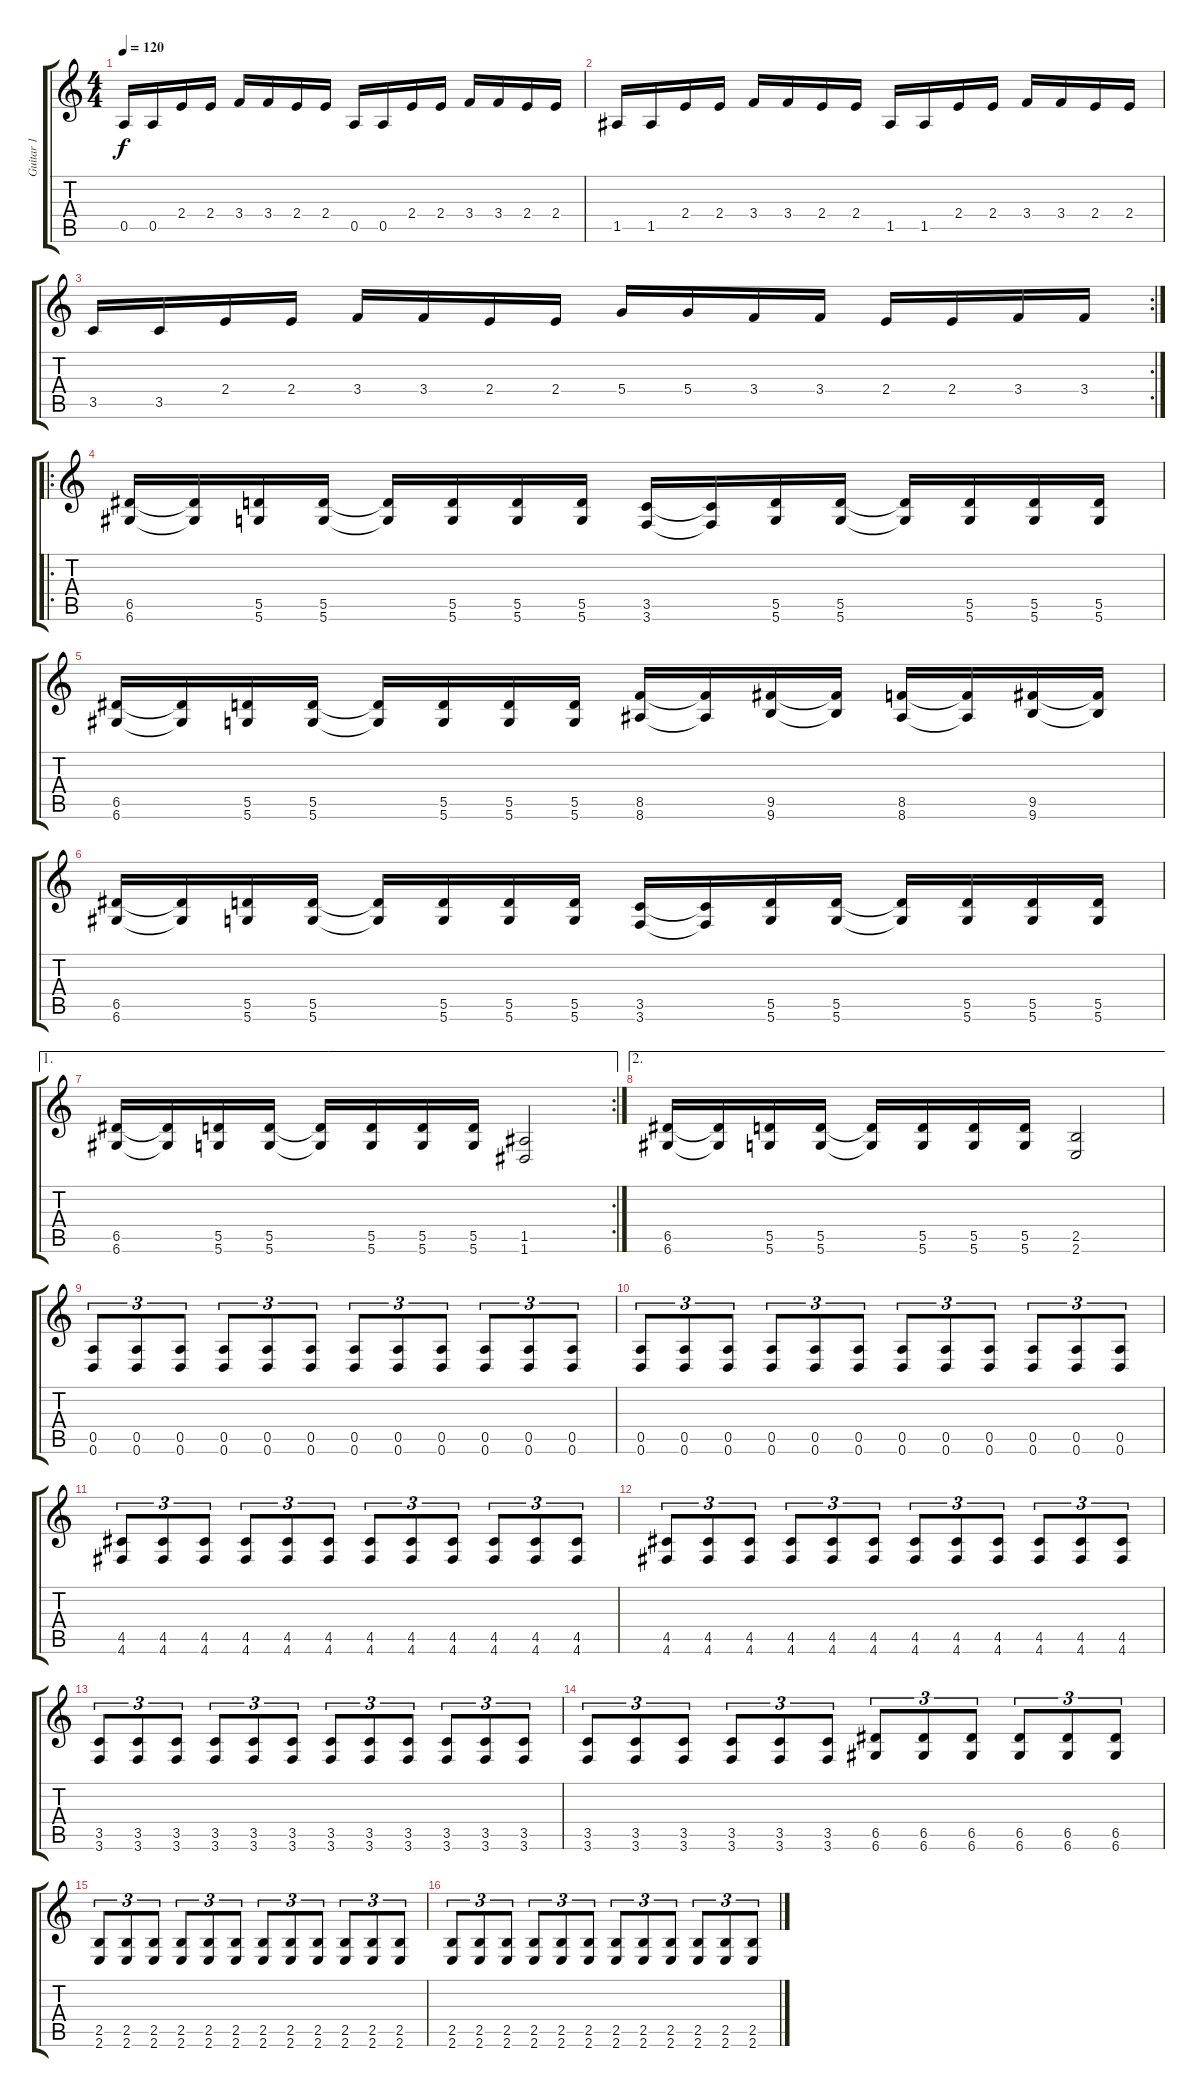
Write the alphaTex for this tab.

\track ("Guitar 1" "Guitar 1") {instrument distortionguitar}
\staff {score tabs}
\tuning (E4 B3 G3 D3 A2 D2) {hide}
\ts (4 4)
\tempo 120
\clef g2
\ks c
0.5.16{dy f} 0.5.16 2.4.16 2.4.16 3.4.16 3.4.16 2.4.16 2.4.16 0.5.16 0.5.16 2.4.16 2.4.16 3.4.16 3.4.16 2.4.16 2.4.16 |
1.5.16 1.5.16 2.4.16 2.4.16 3.4.16 3.4.16 2.4.16 2.4.16 1.5.16 1.5.16 2.4.16 2.4.16 3.4.16 3.4.16 2.4.16 2.4.16 |
\rc 2
3.5.16 3.5.16 2.4.16 2.4.16 3.4.16 3.4.16 2.4.16 2.4.16 5.4.16 5.4.16 3.4.16 3.4.16 2.4.16 2.4.16 3.4.16 3.4.16 |
\ro
(6.5 6.6).16 (6.5{t} 6.6{t}).16 (5.5 5.6).16 (5.5 5.6).16 (5.5{t} 5.6{t}).16 (5.5 5.6).16 (5.5 5.6).16 (5.5 5.6).16 (3.5 3.6).16 (3.5{t} 3.6{t}).16 (5.5 5.6).16 (5.5 5.6).16 (5.5{t} 5.6{t}).16 (5.5 5.6).16 (5.5 5.6).16 (5.5 5.6).16 |
(6.5 6.6).16 (6.5{t} 6.6{t}).16 (5.5 5.6).16 (5.5 5.6).16 (5.5{t} 5.6{t}).16 (5.5 5.6).16 (5.5 5.6).16 (5.5 5.6).16 (8.5 8.6).16 (8.5{t} 8.6{t}).16 (9.5 9.6).16 (9.5{t} 9.6{t}).16 (8.5 8.6).16 (8.5{t} 8.6{t}).16 (9.5 9.6).16 (9.5{t} 9.6{t}).16 |
(6.5 6.6).16 (6.5{t} 6.6{t}).16 (5.5 5.6).16 (5.5 5.6).16 (5.5{t} 5.6{t}).16 (5.5 5.6).16 (5.5 5.6).16 (5.5 5.6).16 (3.5 3.6).16 (3.5{t} 3.6{t}).16 (5.5 5.6).16 (5.5 5.6).16 (5.5{t} 5.6{t}).16 (5.5 5.6).16 (5.5 5.6).16 (5.5 5.6).16 |
\ae 1
\rc 2
(6.5 6.6).16 (6.5{t} 6.6{t}).16 (5.5 5.6).16 (5.5 5.6).16 (5.5{t} 5.6{t}).16 (5.5 5.6).16 (5.5 5.6).16 (5.5 5.6).16 (1.5 1.6).2 |
\ae 2
(6.5 6.6).16 (6.5{t} 6.6{t}).16 (5.5 5.6).16 (5.5 5.6).16 (5.5{t} 5.6{t}).16 (5.5 5.6).16 (5.5 5.6).16 (5.5 5.6).16 (2.5 2.6).2 |
(0.5 0.6).8{tu (3 2)} (0.5 0.6).8{tu (3 2)} (0.5 0.6).8{tu (3 2)} (0.5 0.6).8{tu (3 2)} (0.5 0.6).8{tu (3 2)} (0.5 0.6).8{tu (3 2)} (0.5 0.6).8{tu (3 2)} (0.5 0.6).8{tu (3 2)} (0.5 0.6).8{tu (3 2)} (0.5 0.6).8{tu (3 2)} (0.5 0.6).8{tu (3 2)} (0.5 0.6).8{tu (3 2)} |
(0.5 0.6).8{tu (3 2)} (0.5 0.6).8{tu (3 2)} (0.5 0.6).8{tu (3 2)} (0.5 0.6).8{tu (3 2)} (0.5 0.6).8{tu (3 2)} (0.5 0.6).8{tu (3 2)} (0.5 0.6).8{tu (3 2)} (0.5 0.6).8{tu (3 2)} (0.5 0.6).8{tu (3 2)} (0.5 0.6).8{tu (3 2)} (0.5 0.6).8{tu (3 2)} (0.5 0.6).8{tu (3 2)} |
(4.5 4.6).8{tu (3 2)} (4.5 4.6).8{tu (3 2)} (4.5 4.6).8{tu (3 2)} (4.5 4.6).8{tu (3 2)} (4.5 4.6).8{tu (3 2)} (4.5 4.6).8{tu (3 2)} (4.5 4.6).8{tu (3 2)} (4.5 4.6).8{tu (3 2)} (4.5 4.6).8{tu (3 2)} (4.5 4.6).8{tu (3 2)} (4.5 4.6).8{tu (3 2)} (4.5 4.6).8{tu (3 2)} |
(4.5 4.6).8{tu (3 2)} (4.5 4.6).8{tu (3 2)} (4.5 4.6).8{tu (3 2)} (4.5 4.6).8{tu (3 2)} (4.5 4.6).8{tu (3 2)} (4.5 4.6).8{tu (3 2)} (4.5 4.6).8{tu (3 2)} (4.5 4.6).8{tu (3 2)} (4.5 4.6).8{tu (3 2)} (4.5 4.6).8{tu (3 2)} (4.5 4.6).8{tu (3 2)} (4.5 4.6).8{tu (3 2)} |
(3.5 3.6).8{tu (3 2)} (3.5 3.6).8{tu (3 2)} (3.5 3.6).8{tu (3 2)} (3.5 3.6).8{tu (3 2)} (3.5 3.6).8{tu (3 2)} (3.5 3.6).8{tu (3 2)} (3.5 3.6).8{tu (3 2)} (3.5 3.6).8{tu (3 2)} (3.5 3.6).8{tu (3 2)} (3.5 3.6).8{tu (3 2)} (3.5 3.6).8{tu (3 2)} (3.5 3.6).8{tu (3 2)} |
(3.5 3.6).8{tu (3 2)} (3.5 3.6).8{tu (3 2)} (3.5 3.6).8{tu (3 2)} (3.5 3.6).8{tu (3 2)} (3.5 3.6).8{tu (3 2)} (3.5 3.6).8{tu (3 2)} (6.5 6.6).8{tu (3 2)} (6.5 6.6).8{tu (3 2)} (6.5 6.6).8{tu (3 2)} (6.5 6.6).8{tu (3 2)} (6.5 6.6).8{tu (3 2)} (6.5 6.6).8{tu (3 2)} |
(2.5 2.6).8{tu (3 2)} (2.5 2.6).8{tu (3 2)} (2.5 2.6).8{tu (3 2)} (2.5 2.6).8{tu (3 2)} (2.5 2.6).8{tu (3 2)} (2.5 2.6).8{tu (3 2)} (2.5 2.6).8{tu (3 2)} (2.5 2.6).8{tu (3 2)} (2.5 2.6).8{tu (3 2)} (2.5 2.6).8{tu (3 2)} (2.5 2.6).8{tu (3 2)} (2.5 2.6).8{tu (3 2)} |
(2.5 2.6).8{tu (3 2)} (2.5 2.6).8{tu (3 2)} (2.5 2.6).8{tu (3 2)} (2.5 2.6).8{tu (3 2)} (2.5 2.6).8{tu (3 2)} (2.5 2.6).8{tu (3 2)} (2.5 2.6).8{tu (3 2)} (2.5 2.6).8{tu (3 2)} (2.5 2.6).8{tu (3 2)} (2.5 2.6).8{tu (3 2)} (2.5 2.6).8{tu (3 2)} (2.5 2.6).8{tu (3 2)}
